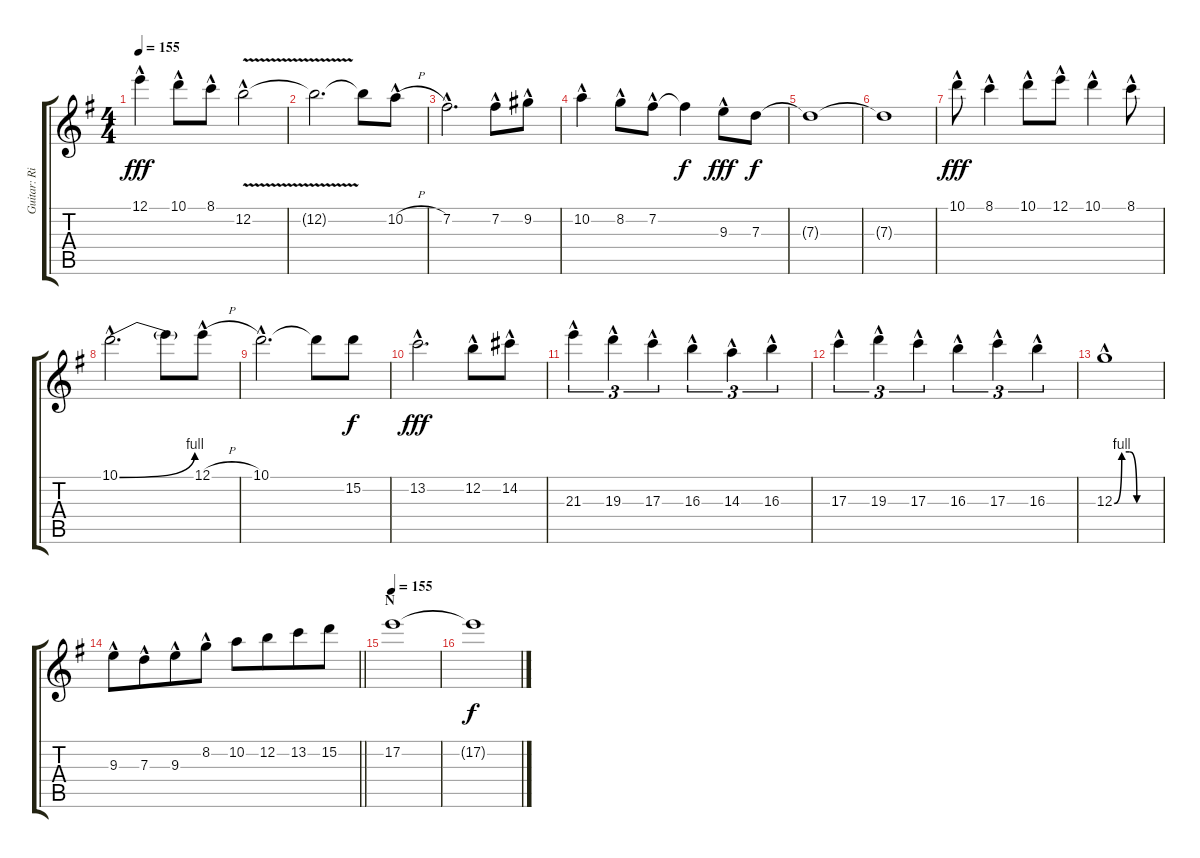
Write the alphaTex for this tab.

\track ("Guitar: Rik" "Guitar: Ri") {instrument acousticguitarsteel}
\staff {score tabs}
\tuning (E4 B3 G3 D3 A2 E2) {hide}
\ts (4 4)
\tempo 155
\clef g2
\ks g
12.1{hac}.4{dy fff} 10.1{hac}.8 8.1{hac}.8 12.2{v hac}.2 |
12.2{t}.2{d} 12.2{t}.8 10.2{h hac}.8 |
7.2{hac}.2{d} 7.2{hac}.8 9.2{hac}.8 |
10.2{hac}.4 8.2{hac}.8 7.2{hac}.8 7.2{t}.4{dy f} 9.3{hac}.8{dy fff} 7.3.8{dy f} |
7.3{t}.1 |
7.3{t}.1 |
10.1{hac}.8{dy fff} 8.1{hac}.4 10.1{hac}.8{beam merge} 12.1{hac}.8 10.1{hac}.4 8.1{hac}.8 |
10.1{be (bend 0 0 60 4) hac}.2{d} 10.1{t}.8 12.1{h hac}.8 |
10.1{hac}.2{d} 10.1{t}.8 15.2.8{dy f} |
13.2{hac}.2{d dy fff} 12.2{hac}.8 14.2{hac}.8 |
21.3{hac}.4{tu (3 2)} 19.3{hac}.4{tu (3 2)} 17.3{hac}.4{tu (3 2)} 16.3{hac}.4{tu (3 2)} 14.3{hac}.4{tu (3 2)} 16.3{hac}.4{tu (3 2)} |
17.3{hac}.4{tu (3 2)} 19.3{hac}.4{tu (3 2)} 17.3{hac}.4{tu (3 2)} 16.3{hac}.4{tu (3 2)} 17.3{hac}.4{tu (3 2)} 16.3{hac}.4{tu (3 2)} |
12.3{be (custom 0 0 10 4 20 4 30 0 60 0) hac}.1 |
\barLineRight lightlight
9.3{hac}.8 7.3{hac}.8{beam merge} 9.3{hac}.8 8.2{hac}.8{beam split} 10.2.8 12.2.8{beam merge} 13.2.8 15.2.8 |
\section ("" "N")
\tempo 155
17.2.1 |
17.2{t}.1{dy f}
